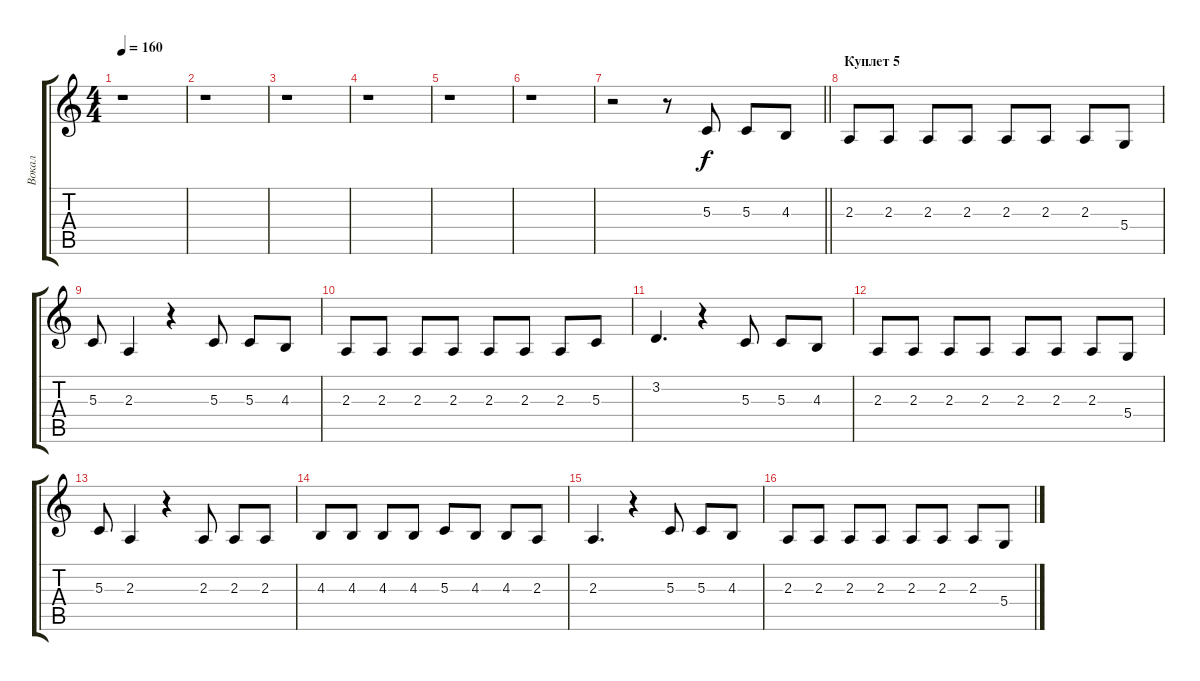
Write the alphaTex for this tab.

\track ("Вокал" "Вокал") {instrument altosax}
\staff {score tabs}
\tuning (E4 B3 G3 D3 A2 E2) {hide}
\ts (4 4)
\tempo 160
\clef g2
\ks c
r.1{dy f} |
r.1 |
r.1 |
r.1 |
r.1 |
r.1 |
\barLineRight lightlight
r.2 r.8 5.3.8 5.3.8 4.3.8 |
\section ("" "Куплет 5")
2.3.8 2.3.8 2.3.8 2.3.8 2.3.8 2.3.8 2.3.8 5.4.8 |
5.3.8 2.3.4 r.4 5.3.8 5.3.8 4.3.8 |
2.3.8 2.3.8 2.3.8 2.3.8 2.3.8 2.3.8 2.3.8 5.3.8 |
3.2.4{d} r.4 5.3.8 5.3.8 4.3.8 |
2.3.8 2.3.8 2.3.8 2.3.8 2.3.8 2.3.8 2.3.8 5.4.8 |
5.3.8 2.3.4 r.4 2.3.8 2.3.8 2.3.8 |
4.3.8 4.3.8 4.3.8 4.3.8 5.3.8 4.3.8 4.3.8 2.3.8 |
2.3.4{d} r.4 5.3.8 5.3.8 4.3.8 |
2.3.8 2.3.8 2.3.8 2.3.8 2.3.8 2.3.8 2.3.8 5.4.8
